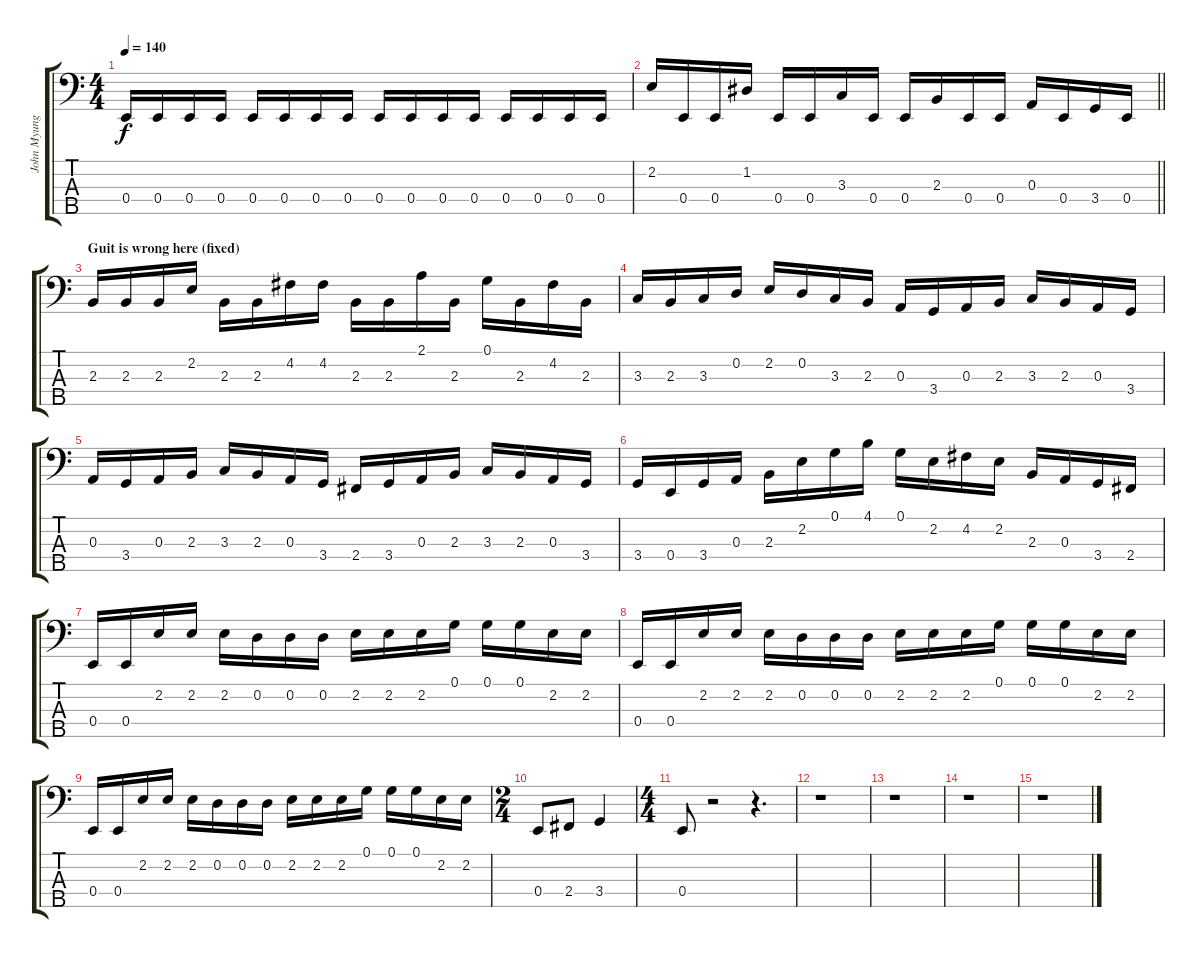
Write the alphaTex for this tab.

\track ("John Myung" "John Myung") {instrument electricbassfinger}
\staff {score tabs}
\tuning (G2 D2 A1 E1 B0) {hide}
\ts (4 4)
\tempo 140
\clef f4
\ks c
0.4.16{dy f} 0.4.16 0.4.16 0.4.16 0.4.16 0.4.16 0.4.16 0.4.16 0.4.16 0.4.16 0.4.16 0.4.16 0.4.16 0.4.16 0.4.16 0.4.16 |
\barLineRight lightlight
2.2.16 0.4.16 0.4.16 1.2.16 0.4.16 0.4.16 3.3.16 0.4.16 0.4.16 2.3.16 0.4.16 0.4.16 0.3.16 0.4.16 3.4.16 0.4.16 |
\section ("" "Guit is wrong here (fixed)")
2.3.16 2.3.16 2.3.16 2.2.16 2.3.16 2.3.16 4.2.16 4.2.16 2.3.16 2.3.16 2.1.16 2.3.16 0.1.16 2.3.16 4.2.16 2.3.16 |
3.3.16 2.3.16 3.3.16 0.2.16 2.2.16 0.2.16 3.3.16 2.3.16 0.3.16 3.4.16 0.3.16 2.3.16 3.3.16 2.3.16 0.3.16 3.4.16 |
0.3.16 3.4.16 0.3.16 2.3.16 3.3.16 2.3.16 0.3.16 3.4.16 2.4.16 3.4.16 0.3.16 2.3.16 3.3.16 2.3.16 0.3.16 3.4.16 |
3.4.16 0.4.16 3.4.16 0.3.16 2.3.16 2.2.16 0.1.16 4.1.16 0.1.16 2.2.16 4.2.16 2.2.16 2.3.16 0.3.16 3.4.16 2.4.16 |
0.4.16 0.4.16 2.2.16 2.2.16 2.2.16 0.2.16 0.2.16 0.2.16 2.2.16 2.2.16 2.2.16 0.1.16 0.1.16 0.1.16 2.2.16 2.2.16 |
0.4.16 0.4.16 2.2.16 2.2.16 2.2.16 0.2.16 0.2.16 0.2.16 2.2.16 2.2.16 2.2.16 0.1.16 0.1.16 0.1.16 2.2.16 2.2.16 |
0.4.16 0.4.16 2.2.16 2.2.16 2.2.16 0.2.16 0.2.16 0.2.16 2.2.16 2.2.16 2.2.16 0.1.16 0.1.16 0.1.16 2.2.16 2.2.16 |
\ts (2 4)
0.4.8 2.4.8 3.4.4 |
\ts (4 4)
0.4.8 r.2 r.4{d} |
r.1 |
r.1 |
r.1 |
r.1
